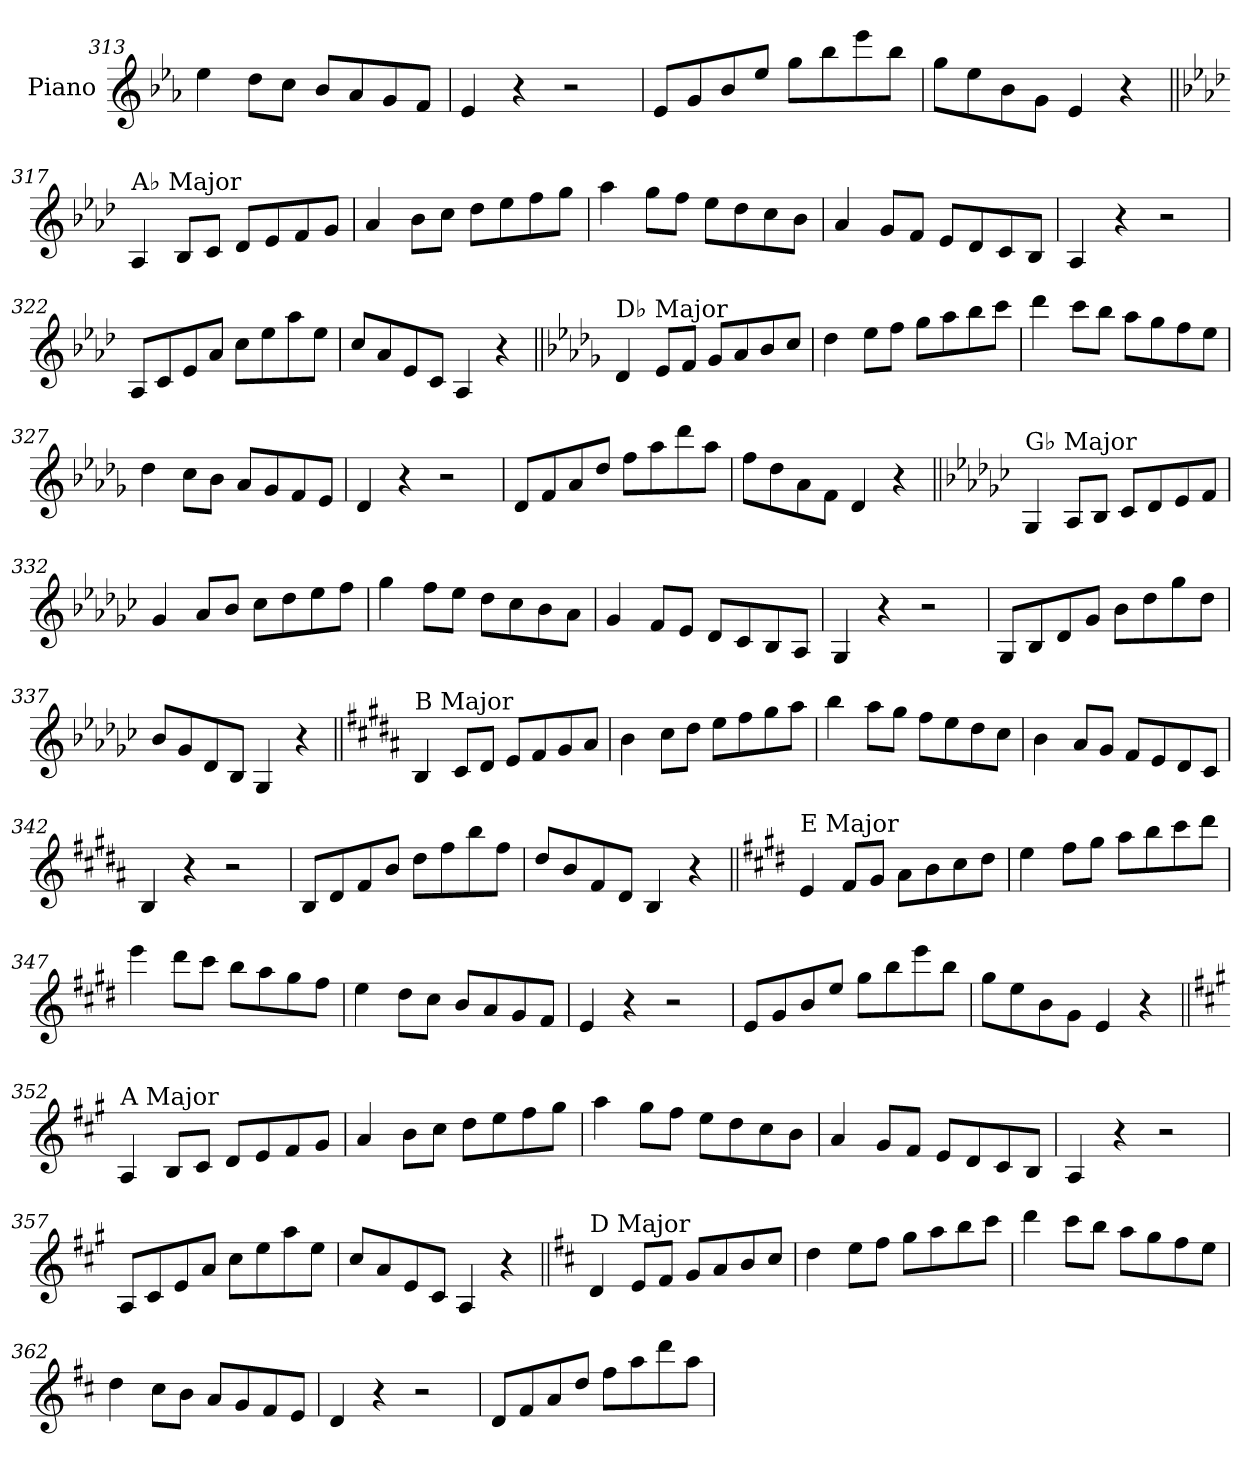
**kern
*part1
*staff1
*I"Piano
*I'Pno.
*clefG2
*k[b-e-a-]
=313
4ee-\
8dd\L
8cc\J
8b-/L
8a-/
8g/
8f/J
=314
4e-/
4r
2r
=315
8e-/L
8g/
8b-/
8ee-/J
8gg\L
8bb-\
8eee-\
8bb-\J
=316
8gg\L
8ee-\
8b-\
8g\J
4e-/
4r
!!LO:LB:g=z
=317||
*k[b-e-a-d-]
!LO:TX:a:t=A♭ Major
4A-/
8B-/L
8c/J
8d-/L
8e-/
8f/
8g/J
=318
4a-/
8b-\L
8cc\J
8dd-\L
8ee-\
8ff\
8gg\J
=319
4aa-\
8gg\L
8ff\J
8ee-\L
8dd-\
8cc\
8b-\J
=320
4a-/
8g/L
8f/J
8e-/L
8d-/
8c/
8B-/J
=321
4A-/
4r
2r
=322
8A-/L
8c/
8e-/
8a-/J
8cc\L
8ee-\
8aa-\
8ee-\J
=323
8cc/L
8a-/
8e-/
8c/J
4A-/
4r
!!LO:LB:g=z
=324||
*k[b-e-a-d-g-]
!LO:TX:a:t=D♭ Major
4d-/
8e-/L
8f/J
8g-/L
8a-/
8b-/
8cc/J
=325
4dd-\
8ee-\L
8ff\J
8gg-\L
8aa-\
8bb-\
8ccc\J
=326
4ddd-\
8ccc\L
8bb-\J
8aa-\L
8gg-\
8ff\
8ee-\J
=327
4dd-\
8cc\L
8b-\J
8a-/L
8g-/
8f/
8e-/J
=328
4d-/
4r
2r
=329
8d-/L
8f/
8a-/
8dd-/J
8ff\L
8aa-\
8ddd-\
8aa-\J
=330
8ff\L
8dd-\
8a-\
8f\J
4d-/
4r
!!LO:LB:g=z
=331||
*k[b-e-a-d-g-c-]
!LO:TX:a:t=G♭ Major
4G-/
8A-/L
8B-/J
8c-/L
8d-/
8e-/
8f/J
=332
4g-/
8a-/L
8b-/J
8cc-\L
8dd-\
8ee-\
8ff\J
=333
4gg-\
8ff\L
8ee-\J
8dd-\L
8cc-\
8b-\
8a-\J
=334
4g-/
8f/L
8e-/J
8d-/L
8c-/
8B-/
8A-/J
=335
4G-/
4r
2r
=336
8G-/L
8B-/
8d-/
8g-/J
8b-\L
8dd-\
8gg-\
8dd-\J
=337
8b-/L
8g-/
8d-/
8B-/J
4G-/
4r
!!LO:LB:g=z
=338||
*k[f#c#g#d#a#]
!LO:TX:a:t=B Major
4B/
8c#/L
8d#/J
8e/L
8f#/
8g#/
8a#/J
=339
4b\
8cc#\L
8dd#\J
8ee\L
8ff#\
8gg#\
8aa#\J
=340
4bb\
8aa#\L
8gg#\J
8ff#\L
8ee\
8dd#\
8cc#\J
=341
4b\
8a#/L
8g#/J
8f#/L
8e/
8d#/
8c#/J
=342
4B/
4r
2r
=343
8B/L
8d#/
8f#/
8b/J
8dd#\L
8ff#\
8bb\
8ff#\J
=344
8dd#/L
8b/
8f#/
8d#/J
4B/
4r
!!LO:LB:g=z
=345||
*k[f#c#g#d#]
!LO:TX:a:t=E Major
4e/
8f#/L
8g#/J
8a\L
8b\
8cc#\
8dd#\J
=346
4ee\
8ff#\L
8gg#\J
8aa\L
8bb\
8ccc#\
8ddd#\J
=347
4eee\
8ddd#\L
8ccc#\J
8bb\L
8aa\
8gg#\
8ff#\J
=348
4ee\
8dd#\L
8cc#\J
8b/L
8a/
8g#/
8f#/J
=349
4e/
4r
2r
=350
8e/L
8g#/
8b/
8ee/J
8gg#\L
8bb\
8eee\
8bb\J
=351
8gg#\L
8ee\
8b\
8g#\J
4e/
4r
!!LO:LB:g=z
=352||
*k[f#c#g#]
!LO:TX:a:t=A Major
4A/
8B/L
8c#/J
8d/L
8e/
8f#/
8g#/J
=353
4a/
8b\L
8cc#\J
8dd\L
8ee\
8ff#\
8gg#\J
=354
4aa\
8gg#\L
8ff#\J
8ee\L
8dd\
8cc#\
8b\J
=355
4a/
8g#/L
8f#/J
8e/L
8d/
8c#/
8B/J
=356
4A/
4r
2r
=357
8A/L
8c#/
8e/
8a/J
8cc#\L
8ee\
8aa\
8ee\J
=358
8cc#/L
8a/
8e/
8c#/J
4A/
4r
!!LO:LB:g=z
=359||
*k[f#c#]
!LO:TX:a:t=D Major
4d/
8e/L
8f#/J
8g/L
8a/
8b/
8cc#/J
=360
4dd\
8ee\L
8ff#\J
8gg\L
8aa\
8bb\
8ccc#\J
=361
4ddd\
8ccc#\L
8bb\J
8aa\L
8gg\
8ff#\
8ee\J
=362
4dd\
8cc#\L
8b\J
8a/L
8g/
8f#/
8e/J
=363
4d/
4r
2r
=364
8d/L
8f#/
8a/
8dd/J
8ff#\L
8aa\
8ddd\
8aa\J
=
*-
